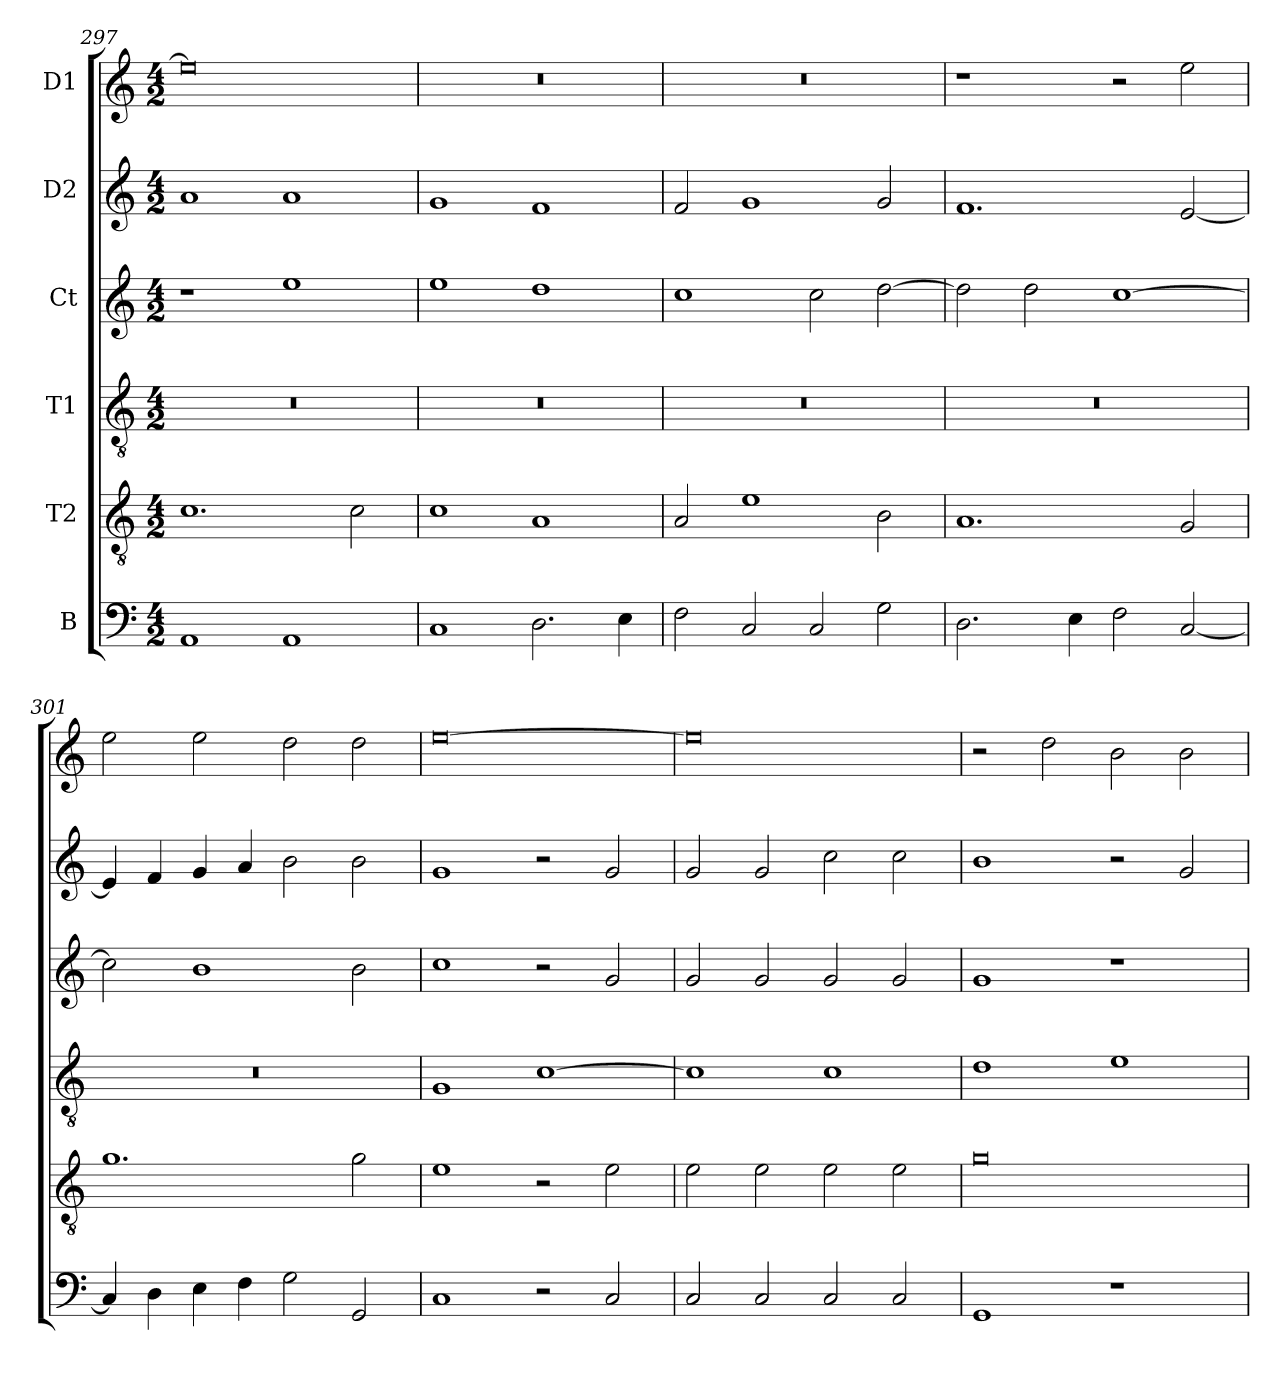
**kern	**kern	**kern	**kern	**kern	**kern
*part6	*part5	*part4	*part3	*part2	*part1
*staff6	*staff5	*staff4	*staff3	*staff2	*staff1
*I"B	*I"T2	*I"T1	*I"Ct	*I"D2	*I"D1
!!LO:PB:g=z
*clefF4	*clefGv2	*clefGv2	*clefG2	*clefG2	*clefG2
*	*ITrd7c12	*ITrd7c12	*	*	*
*k[]	*k[]	*k[]	*k[]	*k[]	*k[]
*C:	*C:	*C:	*C:	*C:	*C:
*M4/2	*M4/2	*M4/2	*M4/2	*M4/2	*M4/2
=297	=297	=297	=297	=297	=297
!	!	!LO:N:vis=1	!	!	!
1AAi	1.Ci	0r	1r	1ai	0eei]
1AAi	.	.	1eei	1ai	.
.	2Ci\	.	.	.	.
=298	=298	=298	=298	=298	=298
!	!	!LO:N:vis=1	!	!	!LO:N:vis=1
1Ci	1Ci	0r	1eei	1gi	0r
2.Di\	1AAi	.	1ddi	1fi	.
4Ei\	.	.	.	.	.
=299	=299	=299	=299	=299	=299
!	!	!LO:N:vis=1	!	!	!LO:N:vis=1
2Fi\	2AAi/	0r	1cci	2fi/	0r
2Ci/	1Ei	.	.	1gi	.
2Ci/	.	.	2cci\	.	.
2Gi\	2BBi\	.	[>2ddi\	2gi/	.
!!LO:PB:g=z
=300	=300	=300	=300	=300	=300
!	!	!LO:N:vis=1	!	!	!
2.Di\	1.AAi	0r	2ddi\]	1.fi	1r
.	.	.	2ddi\	.	.
4Ei\	.	.	.	.	.
2Fi\	.	.	[>1cci	.	2r
[<2Ci/	2GGi/	.	.	[<2ei/	2eei\
=301	=301	=301	=301	=301	=301
!	!	!LO:N:vis=1	!	!	!
4Ci/]	1.Gi	0r	2cci\]	4ei/]	2eei\
4Di\	.	.	.	4fi/	.
4Ei\	.	.	1bi	4gi/	2eei\
4Fi\	.	.	.	4ai/	.
2Gi\	.	.	.	2bi\	2ddi\
2GGi/	2Gi\	.	2bi\	2bi\	2ddi\
=302	=302	=302	=302	=302	=302
1Ci	1Ei	1GGi	1cci	1gi	[>0eei
2r	2r	[>1Ci	2r	2r	.
2Ci/	2Ei\	.	2gi/	2gi/	.
!!LO:PB:g=z
=303	=303	=303	=303	=303	=303
2Ci/	2Ei\	1Ci]	2gi/	2gi/	0eei]
2Ci/	2Ei\	.	2gi/	2gi/	.
2Ci/	2Ei\	1Ci	2gi/	2cci\	.
2Ci/	2Ei\	.	2gi/	2cci\	.
=304	=304	=304	=304	=304	=304
1GGi	0Gi	1Di	1gi	1bi	2r
.	.	.	.	.	2ddi\
1r	.	1Ei	1r	2r	2bi\
.	.	.	.	2gi/	2bi\
=	=	=	=	=	=
*-	*-	*-	*-	*-	*-
